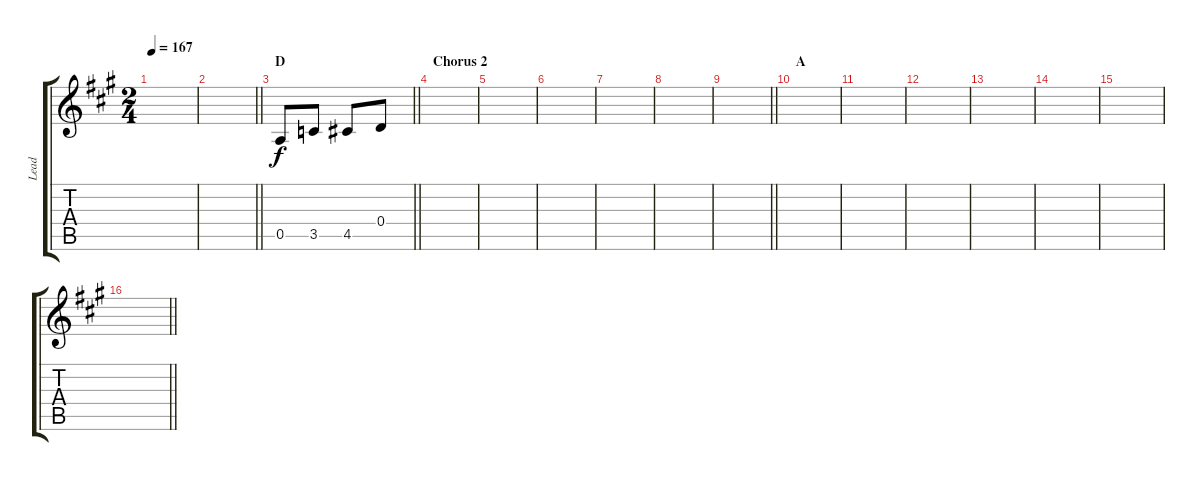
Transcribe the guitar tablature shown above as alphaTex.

\track ("Lead" "Lead") {instrument electricguitarclean}
\staff {score tabs}
\tuning (E4 B3 G3 D3 A2 E2) {hide}
\ts (2 4)
\tempo 167
\clef g2
\ks a
|
\barLineRight lightlight
|
\section ("" "D")
\barLineRight lightlight
0.5.8 3.5.8 4.5.8 0.4.8 |
\section ("" "Chorus 2")
|
|
|
|
|
\barLineRight lightlight
|
\section ("" "A")
|
|
|
|
|
|
\barLineRight lightlight
